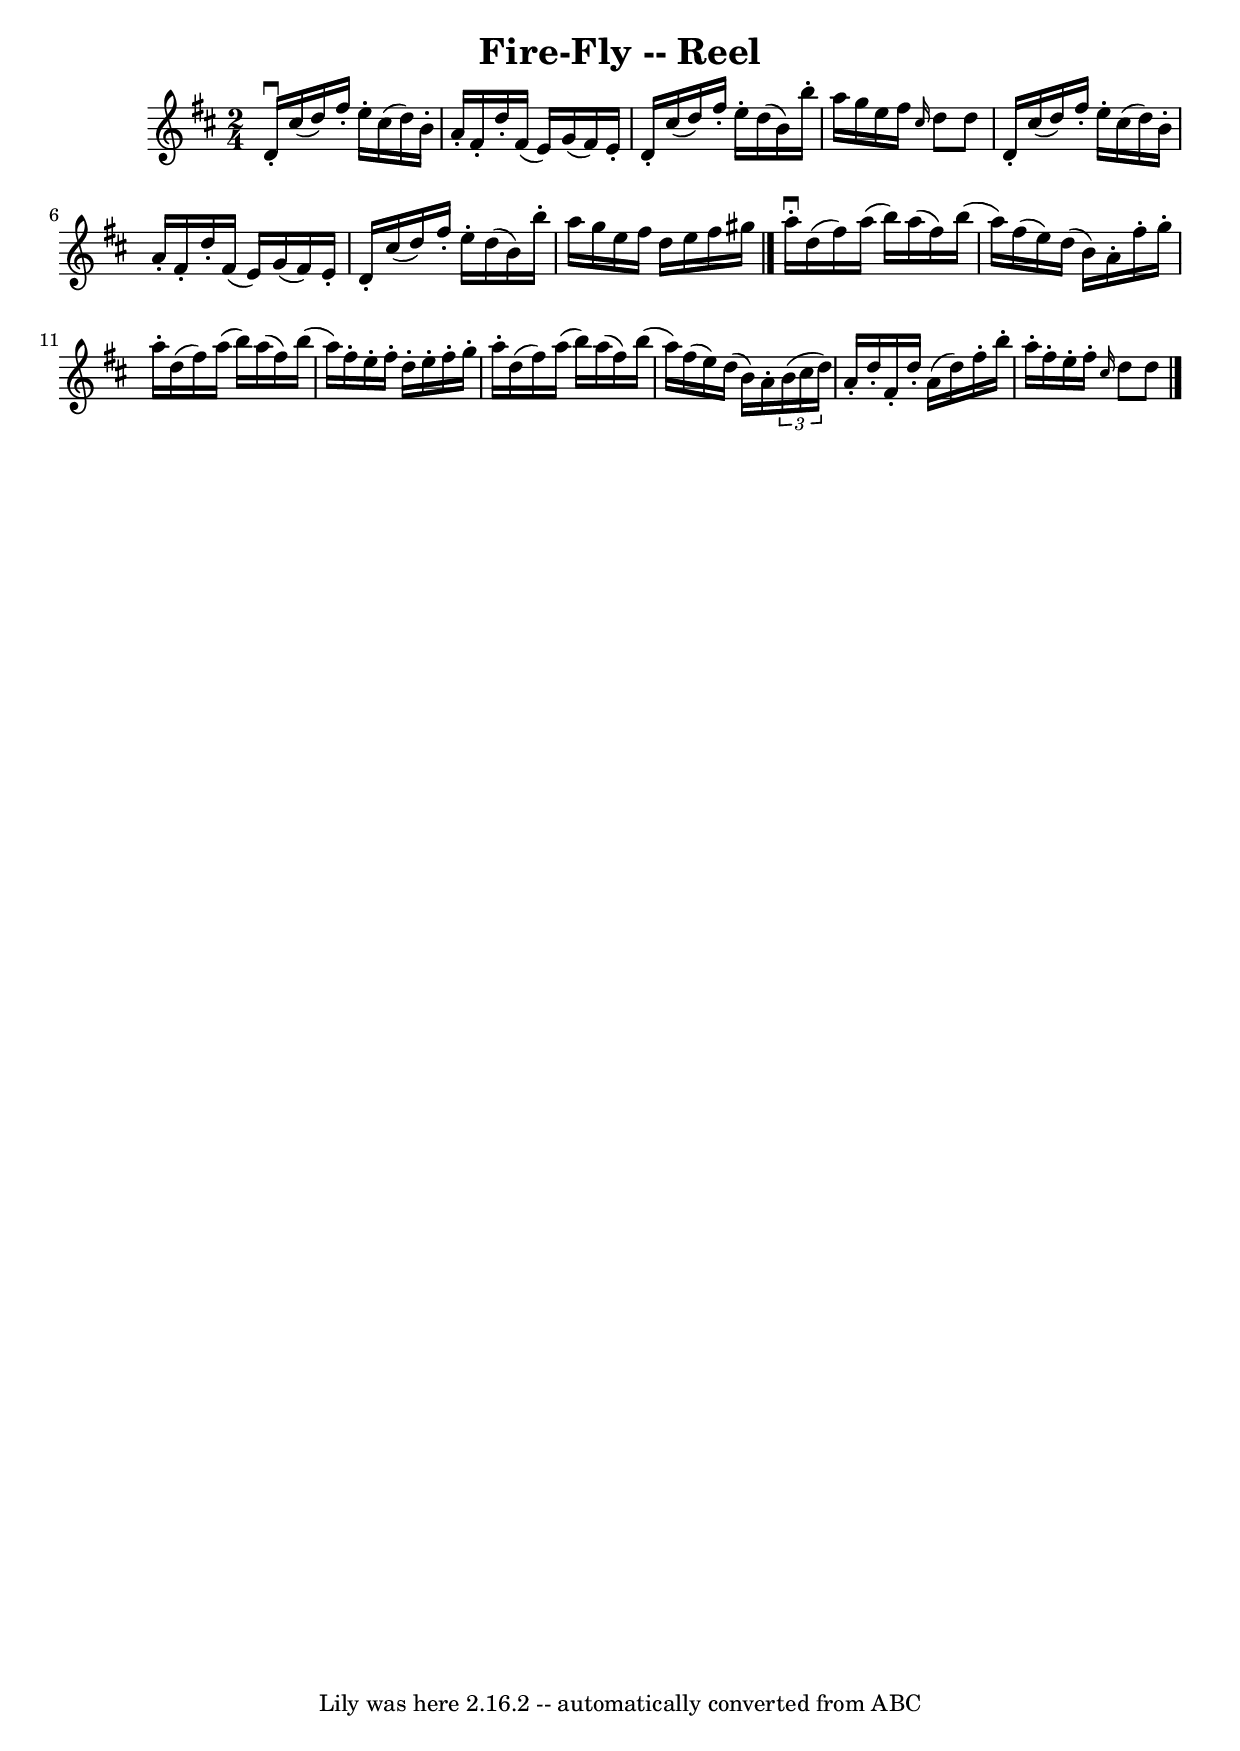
\version "2.16.2"
\include "Mammoth.ily"
\header {
  %% book = "Ryan's Mammoth Collection"
  crossRefNumber = "1"
  footnotes = ""
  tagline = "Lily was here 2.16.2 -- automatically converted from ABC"
  title = "Fire-Fly -- Reel"

}
voicedefault =  {


  \time 2/4 
  \key d \major
 d'16^\downbow-. cis''16 (d''16) fis''16 -. 
  e''16 -. cis''16 (d''16) b'16 -.   |
  a'16 -. fis'16 -.   
  d''16 -. fis'16 (e'16) g'16 (fis'16) e'16 -.   |
  
  d'16 -. cis''16 (d''16) fis''16 -. e''16 -. d''16 (b'16)   
  b''16 -.   |
  a''16 g''16 e''16 fis''16    \grace { cis''16 
					
				      } d''8 d''8    |
  d'16 -. cis''16 (d''16) fis''16 -.  
  e''16 -. cis''16 (d''16) b'16 -.   |
  a'16 -. fis'16 -.   
  d''16 -. fis'16 (e'16) g'16 (fis'16) e'16 -.   |
  
  d'16 -. cis''16 (d''16) fis''16 -. e''16 -. d''16 (b'16)   
  b''16 -.   |
  a''16 g''16 e''16 fis''16 d''16 e''16    
  fis''16 gis''16    \bar "|." a''16^\downbow-. d''16 (fis''16)   
  a''16 (b''16) a''16 (fis''16) b''16 (|
  a''16)   
  fis''16 (e''16) d''16 (b'16) a'16 -. fis''16 -. g''16 -.   
  |
  a''16 -. d''16 (fis''16) a''16 (b''16) a''16 (
  fis''16) b''16 (|
  a''16) fis''16 -. e''16 -. fis''16 
  -. d''16 -. e''16 -. fis''16 -. g''16 -.   |
  a''16 -.   
  d''16 (fis''16) a''16 (b''16) a''16 (fis''16) b''16 (
  |
  a''16) fis''16 (e''16) d''16 (b'16) a'16 -.   
  \times 2/3 { b'16 (cis''16 d''16) 
	     }   |
  a'16 -. d''16 
  -. fis'16 -. d''16 -. a'16 (d''16) fis''16 -. b''16 -.   
  |
  a''16 -. fis''16 -. e''16 -. fis''16 -.   \grace { cis''16  

						   } d''8 d''8    \bar "|."   

}

\score{
  <<

    \context Staff="default"
    {
      \voicedefault 
      
    }

  >>
  \layout {
    
  }
  \midi {
  }

}
